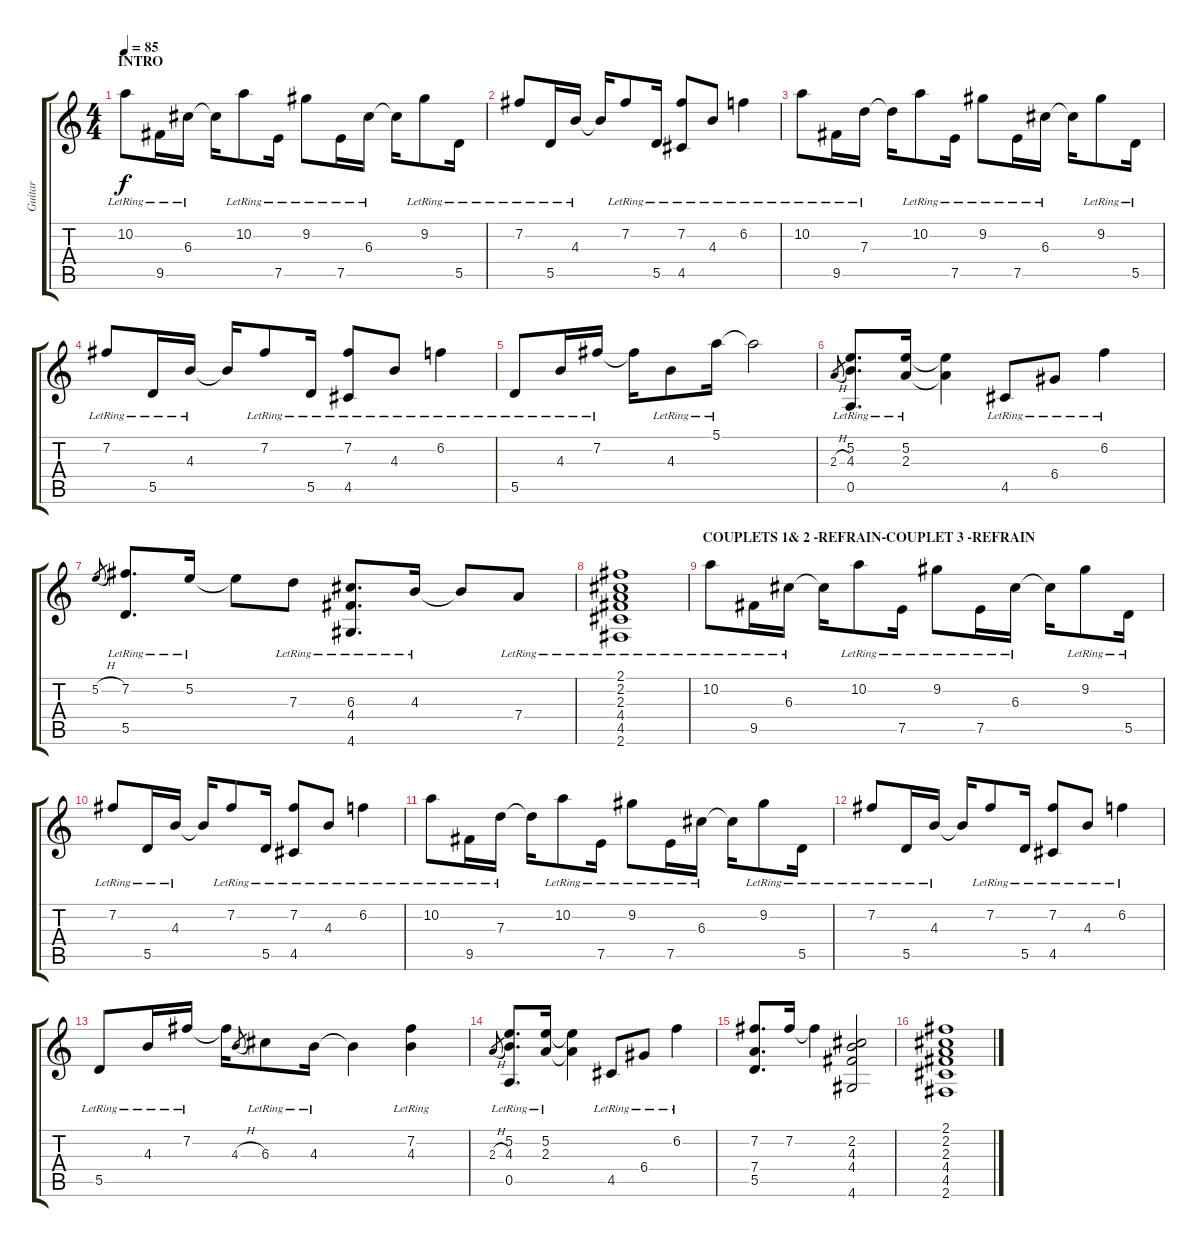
\track ("Guitar" "Guitar") {instrument acousticguitarnylon}
\staff {score tabs}
\tuning (E4 B3 G3 D3 A2 E2) {hide}
\ts (4 4)
\section ("" "INTRO")
\tempo 85
\clef g2
\ks c
10.2{lr}.8{dy f instrument acousticguitarnylon} 9.5{lr}.16 6.3{lr}.16 6.3{t}.16 10.2{lr}.8 7.5{lr}.16 9.2{lr}.8 7.5{lr}.16 6.3{lr}.16 6.3{t}.16 9.2{lr}.8 5.5{lr}.16 |
7.2{lr}.8 5.5{lr}.16 4.3{lr}.16 4.3{t}.16 7.2{lr}.8 5.5{lr}.16 (7.2{lr} 4.5{lr}).8 4.3{lr}.8 6.2{lr}.4 |
10.2{lr}.8 9.5{lr}.16 7.3{lr}.16 7.3{t}.16 10.2{lr}.8 7.5{lr}.16 9.2{lr}.8 7.5{lr}.16 6.3{lr}.16 6.3{t}.16 9.2{lr}.8 5.5{lr}.16 |
7.2{lr}.8 5.5{lr}.16 4.3{lr}.16 4.3{t}.16 7.2{lr}.8 5.5{lr}.16 (7.2{lr} 4.5{lr}).8 4.3{lr}.8 6.2{lr}.4 |
5.5{lr}.8 4.3{lr}.16 7.2{lr}.16 7.2{t}.16 4.3{lr}.8 5.1{lr}.16 5.1{t}.2 |
2.3{h}.8{gr} (5.2{lr} 4.3{lr} 0.5{lr}).8{d} (5.2{lr} 2.3{lr}).16 (5.2{t} 2.3{t}).4 4.5{lr}.8 6.4{lr}.8 6.2{lr}.4 |
5.2{h}.8{gr} (7.2{lr} 5.5{lr}).8{d} 5.2{lr}.16 5.2{t}.8 7.3{lr}.8 (6.3{lr} 4.4 4.6).8{d} 4.3{lr}.16 4.3{t}.8 7.4{lr}.8 |
(2.1{lr} 2.2{lr} 2.3{lr} 4.4{lr} 4.5{lr} 2.6{lr}).1 |
\section ("" "COUPLETS 1& 2 -REFRAIN-COUPLET 3 -REFRAIN")
10.2{lr}.8 9.5{lr}.16 6.3{lr}.16 6.3{t}.16 10.2{lr}.8 7.5{lr}.16 9.2{lr}.8 7.5{lr}.16 6.3{lr}.16 6.3{t}.16 9.2{lr}.8 5.5{lr}.16 |
7.2{lr}.8 5.5{lr}.16 4.3{lr}.16 4.3{t}.16 7.2{lr}.8 5.5{lr}.16 (7.2{lr} 4.5{lr}).8 4.3{lr}.8 6.2{lr}.4 |
10.2{lr}.8 9.5{lr}.16 7.3{lr}.16 7.3{t}.16 10.2{lr}.8 7.5{lr}.16 9.2{lr}.8 7.5{lr}.16 6.3{lr}.16 6.3{t}.16 9.2{lr}.8 5.5{lr}.16 |
7.2{lr}.8 5.5{lr}.16 4.3{lr}.16 4.3{t}.16 7.2{lr}.8 5.5{lr}.16 (7.2{lr} 4.5{lr}).8 4.3{lr}.8 6.2{lr}.4 |
5.5{lr}.8 4.3{lr}.16 7.2{lr}.16 7.2{t}.16 4.3{h}.8{gr} 6.3{lr}.8 4.3{lr}.16 4.3{t}.4 (7.2{lr} 4.3{lr}).4 |
2.3{h}.8{gr} (5.2{lr} 4.3{lr} 0.5{lr}).8{d} (5.2{lr} 2.3{lr}).16 (5.2{t} 2.3{t}).4 4.5{lr}.8 6.4{lr}.8 6.2{lr}.4 |
(7.2 7.4 5.5).8{d} 7.2.16 7.2{t}.4 (2.2 4.3 4.4 4.6).2 |
(2.1 2.2 2.3 4.4 4.5 2.6).1
